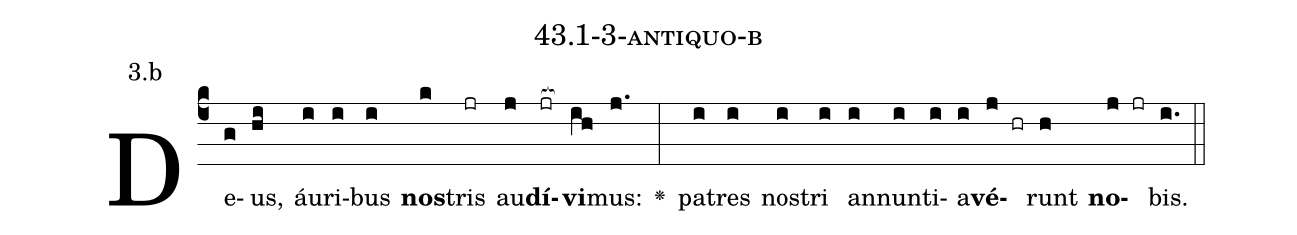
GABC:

name: 43.1-3-antiquo-b;
annotation: 3.b;
%%
(c4)De(g)us,(hi) áu(i)ri(i)bus(i) <b>nos</b>(k)tris(jr) au(j)<b>dí</b>(jr[ocb:1{])<b>vi</b>(ih[ocb:0}])mus:(j.) <v>\greheightstar</v>(:) pa(i)tres(i) nos(i)tri(i) an(i)nun(i)ti(i)a(i)<b>vé</b>(j hr)runt(h) <b>no</b>(j jr)bis.(i.) (::)


%E(i) u(i) o(j) u(h) a(j) e.(i.) (::)
